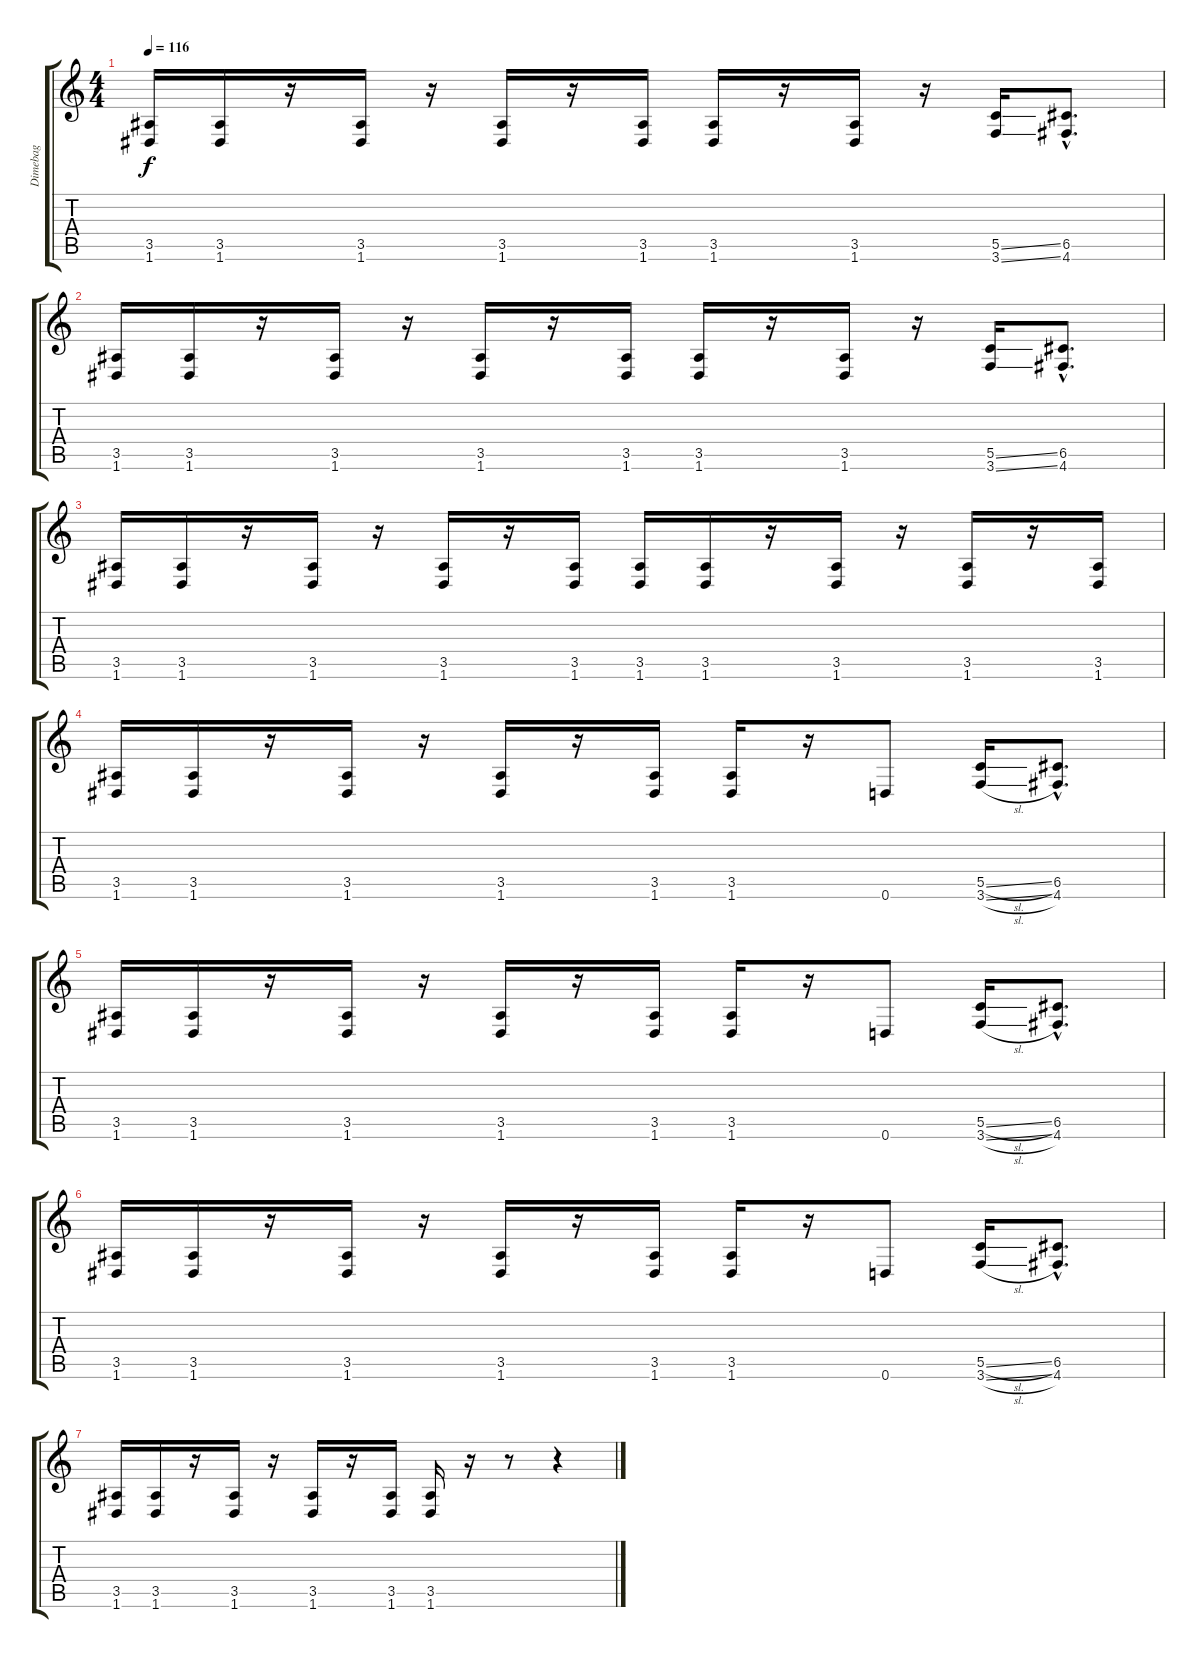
\track ("Dimebag" "Dimebag") {instrument distortionguitar}
\staff {score tabs}
\tuning (D4 A3 F3 C3 G2 D2) {hide}
\ts (4 4)
\tempo 116
\clef g2
\ks c
(3.5 1.6).16{dy f} (3.5 1.6).16 r.16 (3.5 1.6).16 r.16 (3.5 1.6).16 r.16 (3.5 1.6).16 (3.5 1.6).16 r.16 (3.5 1.6).16 r.16 (5.5{ss} 3.6{ss}).16 (6.5{hac} 4.6{hac}).8{d} |
(3.5 1.6).16 (3.5 1.6).16 r.16 (3.5 1.6).16 r.16 (3.5 1.6).16 r.16 (3.5 1.6).16 (3.5 1.6).16 r.16 (3.5 1.6).16 r.16 (5.5{ss} 3.6{ss}).16 (6.5{hac} 4.6{hac}).8{d} |
(3.5 1.6).16 (3.5 1.6).16 r.16 (3.5 1.6).16 r.16 (3.5 1.6).16 r.16 (3.5 1.6).16 (3.5 1.6).16 (3.5 1.6).16 r.16 (3.5 1.6).16 r.16 (3.5 1.6).16 r.16 (3.5 1.6).16 |
(3.5 1.6).16 (3.5 1.6).16 r.16 (3.5 1.6).16 r.16 (3.5 1.6).16 r.16 (3.5 1.6).16 (3.5 1.6).16 r.16 0.6.8 (5.5{sl} 3.6{sl}).16 (6.5{hac} 4.6{hac}).8{d} |
(3.5 1.6).16 (3.5 1.6).16 r.16 (3.5 1.6).16 r.16 (3.5 1.6).16 r.16 (3.5 1.6).16 (3.5 1.6).16 r.16 0.6.8 (5.5{sl} 3.6{sl}).16 (6.5{hac} 4.6{hac}).8{d} |
(3.5 1.6).16 (3.5 1.6).16 r.16 (3.5 1.6).16 r.16 (3.5 1.6).16 r.16 (3.5 1.6).16 (3.5 1.6).16 r.16 0.6.8 (5.5{sl} 3.6{sl}).16 (6.5{hac} 4.6{hac}).8{d} |
(3.5 1.6).16 (3.5 1.6).16 r.16 (3.5 1.6).16 r.16 (3.5 1.6).16 r.16 (3.5 1.6).16 (3.5 1.6).16 r.16 r.8 r.4
